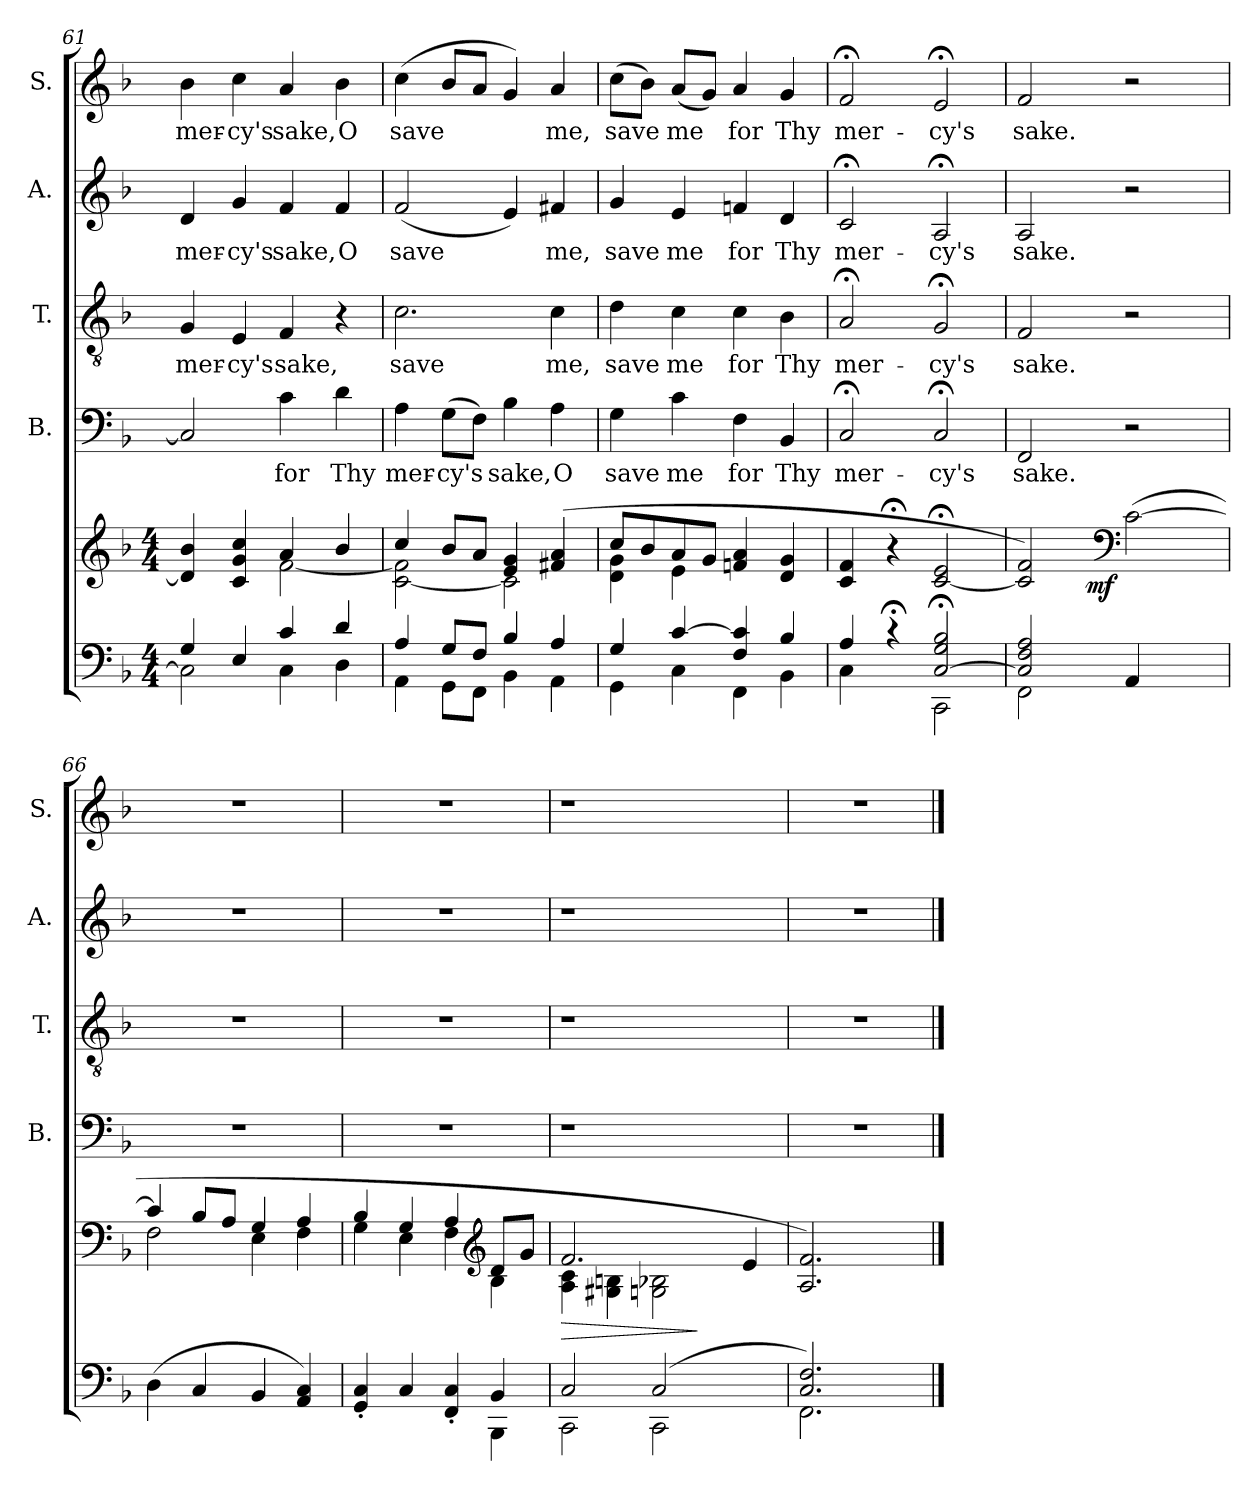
**kern	**kern	**dynam	**kern	**text	**kern	**text	**kern	**text	**kern	**text
*part6	*part5	*part5	*part4	*part4	*part3	*part3	*part2	*part2	*part1	*part1
*staff6	*staff5	*staff5	*staff4	*staff4	*staff3	*staff3	*staff2	*staff2	*staff1	*staff1
*	*	*	*I"B.	*	*I"T.	*	*I"A.	*	*I"S.	*
*	*	*	*I'B.	*	*I'T.	*	*I'A.	*	*I'S.	*
*clefF4	*clefG2	*	*clefF4	*	*clefGv2	*	*clefG2	*	*clefG2	*
*k[b-]	*k[b-]	*	*k[b-]	*	*k[b-]	*	*k[b-]	*	*k[b-]	*
*F:	*F:	*	*F:	*	*F:	*	*F:	*	*F:	*
*M4/4	*M4/4	*	*	*	*	*	*	*	*	*
=61	=61	=61	=61	=61	=61	=61	=61	=61	=61	=61
*^	*^	*	*	*	*	*	*	*	*	*
!	!	!	!	!	!	!	!	!LO:LY:b	!	!LO:LY:b	!	!LO:LY:b
4G/	2C\]	4d/] 4b-/	2ryy	.	2C/]	.	4G/	mer-	4d/	mer-	4b-\	mer-
!	!	!	!	!	!	!	!	!LO:LY:b	!	!LO:LY:b	!	!LO:LY:b
4E/	.	4c/ 4g/ 4cc/	.	.	.	.	4E/	-cy's	4g/	-cy's	4cc\	-cy's
!	!	!	!	!	!	!LO:LY:b	!	!LO:LY:b	!	!LO:LY:b	!	!LO:LY:b
4c/	4C\	4a/	[<2f\	.	4c\	for	4F/	sake,	4f/	sake,	4a/	sake,
!	!	!	!	!	!	!LO:LY:b	!	!	!	!LO:LY:b	!	!LO:LY:b
4d/	4D\	4b-/	.	.	4d\	Thy	4r	.	4f/	O	4b-\	O
=62	=62	=62	=62	=62	=62	=62	=62	=62	=62	=62	=62	=62
!	!	!	!	!	!	!LO:LY:b	!	!LO:LY:b	!	!LO:LY:b	!	!LO:LY:b
4A/	4AA\	4cc/	[<2c\ 2f\]	.	4A\	mer-	2.c\	save	(<2f/	save	(>4cc\	save
!	!	!	!	!	!	!LO:LY:b	!	!	!	!	!	!
8G/L	8GG\L	8b-/L	.	.	(>8G\L	-cy's	.	.	.	.	8b-/L	.
8F/J	8FF\J	8a/J	.	.	8F\J)	.	.	.	.	.	8a/J	.
!	!	!	!	!	!	!LO:LY:b	!	!	!	!	!	!
4B-/	4BB-\	4e/ 4g/	2c\]	.	4B-\	sake,	.	.	4e/)	.	4g/)	.
!	!	!	!	!	!	!LO:LY:b	!	!LO:LY:b	!	!LO:LY:b	!	!LO:LY:b
4A/	4AA\	(4f#X/ 4a/	.	.	4A\	O	4c\	me,	4f#X/	me,	4a/	me,
=63	=63	=63	=63	=63	=63	=63	=63	=63	=63	=63	=63	=63
!	!	!	!	!	!	!LO:LY:b	!	!LO:LY:b	!	!LO:LY:b	!	!LO:LY:b
4G/	4GG\	8cc/L	4d\ 4g\	.	4G\	save	4d\	save	4g/	save	(>8cc\L	save
.	.	8b-/	.	.	.	.	.	.	.	.	8b-\J)	.
!	!	!	!	!	!	!LO:LY:b	!	!LO:LY:b	!	!LO:LY:b	!	!LO:LY:b
[>4c/	4C\	8a/	4e\	.	4c\	me	4c\	me	4e/	me	(<8a/L	me
.	.	8g/J	.	.	.	.	.	.	.	.	8g/J)	.
!	!	!	!	!	!	!LO:LY:b	!	!LO:LY:b	!	!LO:LY:b	!	!LO:LY:b
4F/ 4c/]	4FF\	4fn/ 4a/	2ryy	.	4F\	for	4c\	for	4fn/	for	4a/	for
!	!	!	!	!	!	!LO:LY:b	!	!LO:LY:b	!	!LO:LY:b	!	!LO:LY:b
4B-/	4BB-\	4d/ 4g/	.	.	4BB-/	Thy	4B-\	Thy	4d/	Thy	4g/	Thy
*	*	*v	*v	*	*	*	*	*	*	*	*	*
!!LO:PB:g=z
=64	=64	=64	=64	=64	=64	=64	=64	=64	=64	=64	=64
!	!	!	!	!	!LO:LY:b	!	!LO:LY:b	!	!LO:LY:b	!	!LO:LY:b
4A/	4C\	4c/ 4f/	.	2C;/	mer-	2A;/	mer-	2c;/	mer-	2f;/	mer-
4r;<c	4ryy	4r;<	.	.	.	.	.	.	.	.	.
!	!	!	!	!	!LO:LY:b	!	!LO:LY:b	!	!LO:LY:b	!	!LO:LY:b
[>2C/;< 2G/;< 2B-/;<	2CC\	[<2c/; 2e/;	.	2C;/	-cy's	2G;/	-cy's	2A;/	-cy's	2e;/	-cy's
=65	=65	=65	=65	=65	=65	=65	=65	=65	=65	=65	=65
!	!	!	!	!	!LO:LY:b	!	!LO:LY:b	!	!LO:LY:b	!	!LO:LY:b
*	*	*^	*	*	*	*	*	*	*	*	*
2C/] 2F/ 2A/	2FF\	2c/] 2f/)	4...ryy	.	2FF/	sake.	2F/	sake.	2A/	sake.	2f/	sake.
!	!	!	!	!LO:DY:b	!	!	!	!	!	!	!	!
.	.	.	2ryy	mf	.	.	.	.	.	.	.	.
*	*	*clefF4	*	*	*	*	*	*	*	*	*	*
4AA/	4ryy	(>[>2c\	.	.	2r	.	2r	.	2r	.	2r	.
4ryy	4ryy	.	.	.	.	.	.	.	.	.	.	.
.	.	.	32ryy	.	.	.	.	.	.	.	.	.
*v	*v	*	*	*	*	*	*	*	*	*	*	*
=66	=66	=66	=66	=66	=66	=66	=66	=66	=66	=66	=66
(>4D\	4c/]	2F\	.	1r	.	1r	.	1r	.	1r	.
4C/	8B-/L	.	.	.	.	.	.	.	.	.	.
.	8A/J	.	.	.	.	.	.	.	.	.	.
4BB-/	4G/	4E\	.	.	.	.	.	.	.	.	.
4AA/ 4C/)	4A/	4F\	.	.	.	.	.	.	.	.	.
=67	=67	=67	=67	=67	=67	=67	=67	=67	=67	=67	=67
*^	*	*	*	*	*	*	*	*	*	*	*
4GG/'> 4C/'>	2.ryy	4B-/	4G\	.	1r	.	1r	.	1r	.	1r	.
4C/	.	4G/	4E\	.	.	.	.	.	.	.	.	.
4FF/'> 4C/'>	.	4A/	4F\	.	.	.	.	.	.	.	.	.
*	*	*clefG2	*	*	*	*	*	*	*	*	*	*
4BB-/	4BBB-\	8d/L	4B-\	.	.	.	.	.	.	.	.	.
.	.	8g/J	.	.	.	.	.	.	.	.	.	.
=68	=68	=68	=68	=68	=68	=68	=68	=68	=68	=68	=68	=68
!	!	!	!	!LO:HP:b	!LO:N:vis=1	!	!LO:N:vis=1	!	!LO:N:vis=1	!	!LO:N:vis=1	!
2C/	2CC\	4A\ 4c\	2.f/	>	1r	.	1r	.	1r	.	1r	.
.	.	4G#X\ 4Bn\	.	.	.	.	.	.	.	.	.	.
(2C/	2CC\	2Gn\ 2B-X\	.	.	.	.	.	.	.	.	.	.
.	.	.	2ryy	]	.	.	.	.	.	.	.	.
4ryy	4ryy	4e/	.	.	4ryy	.	4ryy	.	4ryy	.	4ryy	.
*	*	*v	*v	*	*	*	*	*	*	*	*	*
=69	=69	=69	=69	=69	=69	=69	=69	=69	=69	=69	=69
!	!	!	!	!LO:N:vis=1	!	!LO:N:vis=1	!	!LO:N:vis=1	!	!LO:N:vis=1	!
2.C/ 2.F/)	2.FF\	2.A/ 2.f/)	.	1r	.	1r	.	1r	.	1r	.
4ryy	4ryy	4ryy	.	.	.	.	.	.	.	.	.
*v	*v	*	*	*	*	*	*	*	*	*	*
==	==	==	==	==	==	==	==	==	==	==
*-	*-	*-	*-	*-	*-	*-	*-	*-	*-	*-
